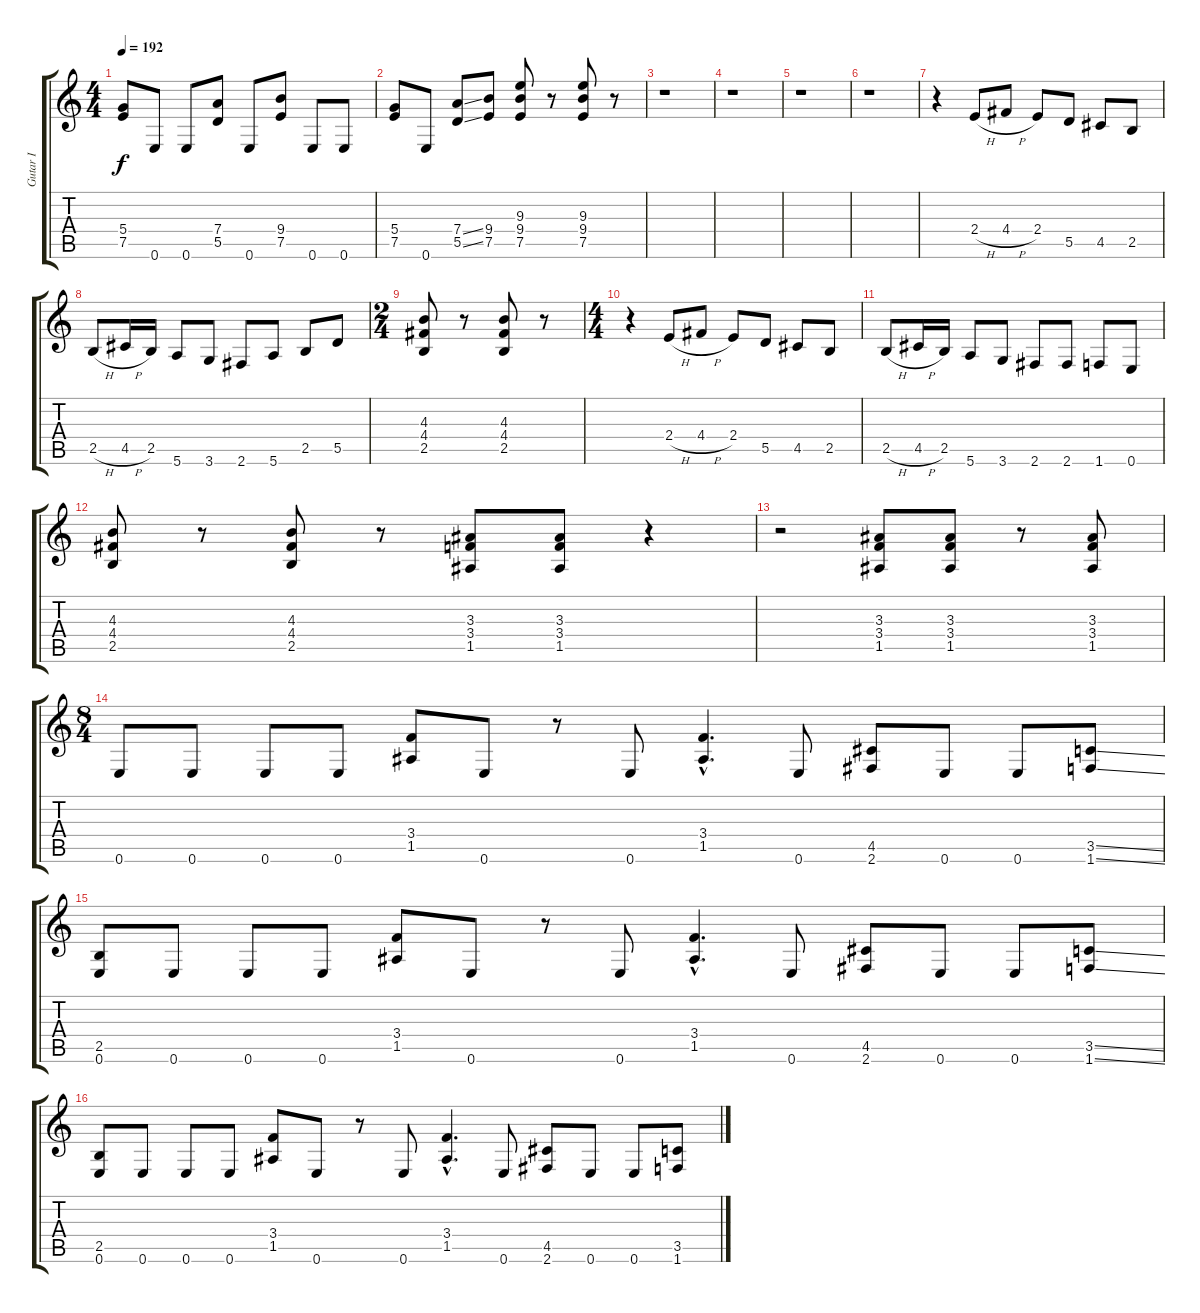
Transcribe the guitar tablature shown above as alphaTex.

\track ("Gutar I" "Gutar I") {instrument distortionguitar}
\staff {score tabs}
\tuning (E4 B3 G3 D3 A2 E2) {hide}
\ts (4 4)
\tempo 192
\clef g2
\ks c
(5.4 7.5).8{dy f} 0.6.8 0.6.8 (7.4 5.5).8 0.6.8 (9.4 7.5).8 0.6.8 0.6.8 |
(5.4 7.5).8 0.6.8 (7.4{ss} 5.5{ss}).8 (9.4 7.5).8 (9.3 9.4 7.5).8 r.8 (9.3 9.4 7.5).8 r.8 |
r.1 |
r.1 |
r.1 |
r.1 |
r.4 2.4{h}.8 4.4{h}.8 2.4.8 5.5.8 4.5.8 2.5.8 |
2.5{h}.8 4.5{h}.16 2.5.16 5.6.8 3.6.8 2.6.8 5.6.8 2.5.8 5.5.8 |
\ts (2 4)
(4.3 4.4 2.5).8 r.8 (4.3 4.4 2.5).8 r.8 |
\ts (4 4)
r.4 2.4{h}.8 4.4{h}.8 2.4.8 5.5.8 4.5.8 2.5.8 |
2.5{h}.8 4.5{h}.16 2.5.16 5.6.8 3.6.8 2.6.8 2.6.8 1.6.8 0.6.8 |
(4.3 4.4 2.5).8 r.8 (4.3 4.4 2.5).8 r.8 (3.3 3.4 1.5).8 (3.3 3.4 1.5).8 r.4 |
r.2 (3.3 3.4 1.5).8 (3.3 3.4 1.5).8 r.8 (3.3 3.4 1.5).8 |
\ts (8 4)
0.6.8 0.6.8 0.6.8 0.6.8 (3.4 1.5).8 0.6.8 r.8 0.6.8 (3.4{hac} 1.5{hac}).4{d} 0.6.8 (4.5 2.6).8 0.6.8 0.6.8 (3.5{ss} 1.6{ss}).8 |
(2.5 0.6).8 0.6.8 0.6.8 0.6.8 (3.4 1.5).8 0.6.8 r.8 0.6.8 (3.4{hac} 1.5{hac}).4{d} 0.6.8 (4.5 2.6).8 0.6.8 0.6.8 (3.5{ss} 1.6{ss}).8 |
(2.5 0.6).8 0.6.8 0.6.8 0.6.8 (3.4 1.5).8 0.6.8 r.8 0.6.8 (3.4{hac} 1.5{hac}).4{d} 0.6.8 (4.5 2.6).8 0.6.8 0.6.8 (3.5{ss} 1.6{ss}).8
